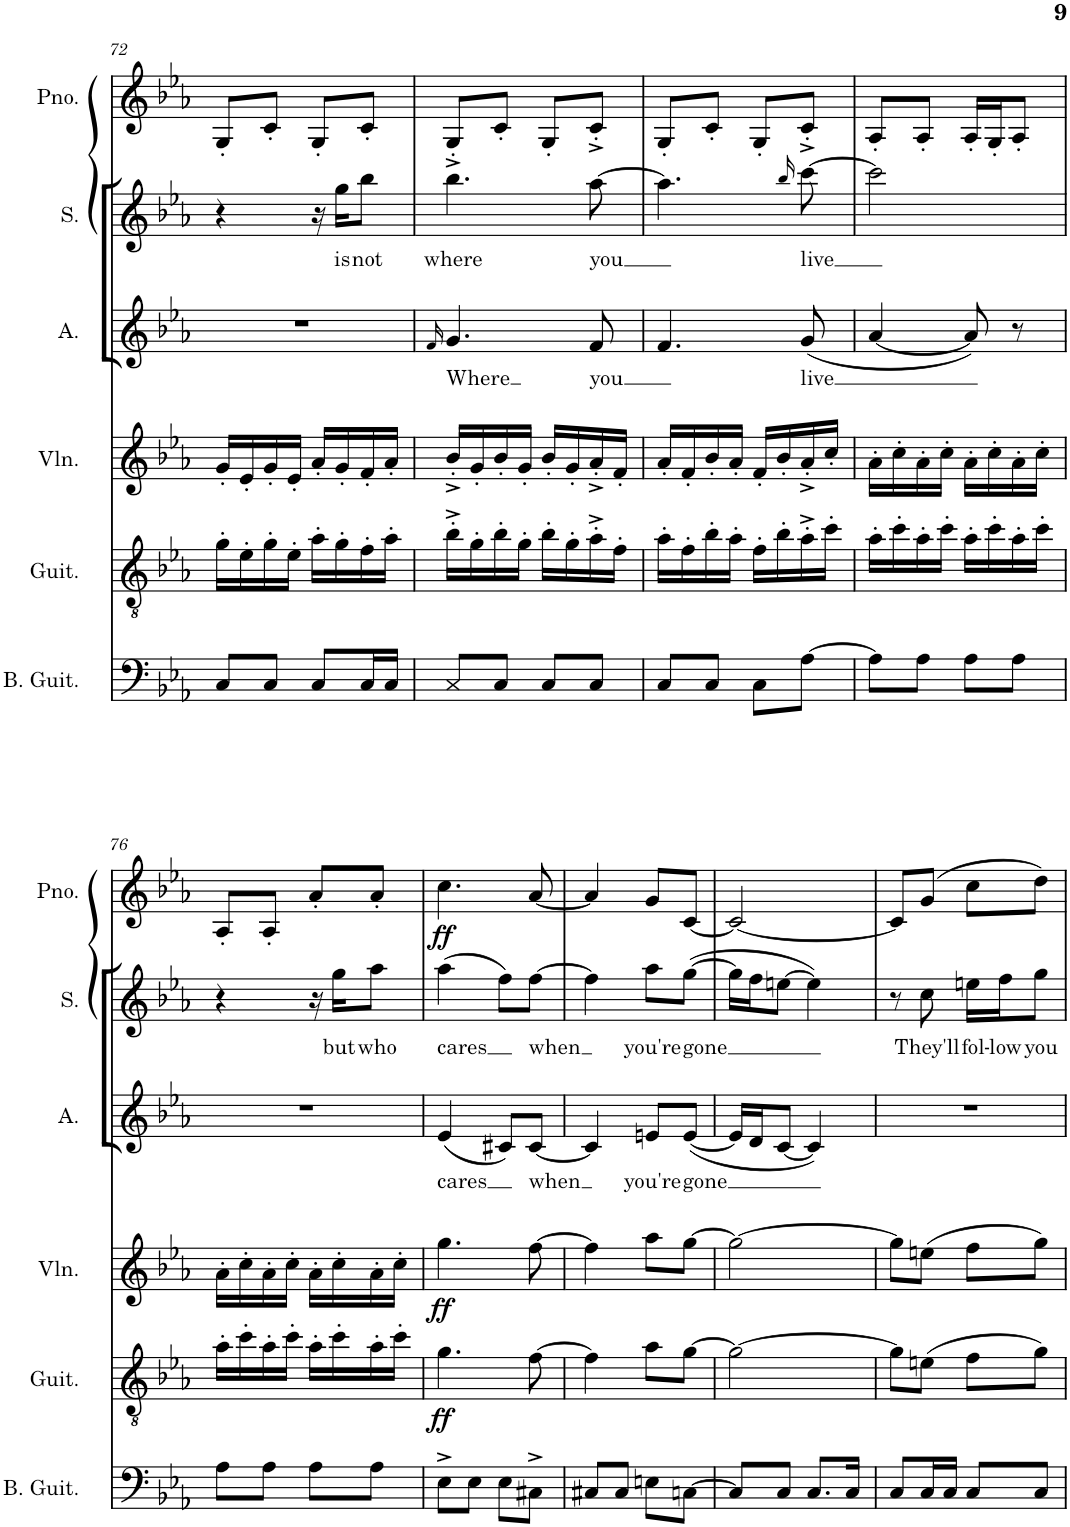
**kern	**kern	**dynam	**kern	**dynam	**kern	**text	**kern	**text	**kern	**dynam
*part6	*part5	*part5	*part4	*part4	*part3	*part3	*part2	*part2	*part1	*part1
*staff6	*staff5	*staff5	*staff4	*staff4	*staff3	*staff3	*staff2	*staff2	*staff1	*staff1
*I"Bass Guitar	*I"Classical Guitar	*	*I"Violin	*	*I"Alto	*	*I"Soprano	*	*I"Piano	*
*I'B. Guit.	*I'Guit.	*	*I'Vln.	*	*I'A.	*	*I'S.	*	*I'Pno.	*
!!LO:PB:g=z
*clefF4	*clefGv2	*	*clefG2	*	*clefG2	*	*clefG2	*	*clefG2	*
*Trd7c12	*	*	*	*	*	*	*	*	*	*
*k[b-e-a-]	*k[b-e-a-]	*	*k[b-e-a-]	*	*k[b-e-a-]	*	*k[b-e-a-]	*	*k[b-e-a-]	*
*M2/4	*M2/4	*	*M2/4	*	*M2/4	*	*M2/4	*	*M2/4	*
=72	=72	=72	=72	=72	=72	=72	=72	=72	=72	=72
8C/L	16g'\LL	.	16g'/LL	.	2r	.	4r	.	8G'/L	.
.	16e-'\	.	16e-'/	.	.	.	.	.	.	.
8C/J	16g'\	.	16g'/	.	.	.	.	.	8c'/J	.
.	16e-'\JJ	.	16e-'/JJ	.	.	.	.	.	.	.
8C/L	16a-'\LL	.	16a-'/LL	.	.	.	16r	.	8G'/L	.
!	!	!	!	!	!	!	!	!LO:LY:b	!	!
.	16g'\	.	16g'/	.	.	.	16gg\KL	is	.	.
!	!	!	!	!	!	!	!	!LO:LY:b	!	!
16C/L	16f'\	.	16f'/	.	.	.	8bb-\J	not	8c'/J	.
16C/JJ	16a-'\JJ	.	16a-'/JJ	.	.	.	.	.	.	.
=73	=73	=73	=73	=73	=73	=73	=73	=73	=73	=73
.	.	.	.	.	16qf/	.	.	.	.	.
!	!	!	!	!	!	!LO:LY:b	!	!LO:LY:b	!	!
8C/L	16b-'^\LL	.	16b-'^/LL	.	4.g/	Where	4.bb-\	where	8G'^/L	.
.	16g'\	.	16g'/	.	.	.	.	.	.	.
8C/J	16b-'\	.	16b-'/	.	.	.	.	.	8c'/J	.
.	16g'\JJ	.	16g'/JJ	.	.	.	.	.	.	.
8C/L	16b-'\LL	.	16b-'/LL	.	.	.	.	.	8G'/L	.
.	16g'\	.	16g'/	.	.	.	.	.	.	.
!	!	!	!	!	!	!LO:LY:b	!	!LO:LY:b	!	!
8C/J	16a-'^\	.	16a-'^/	.	8f/	you	[8aa-\	you	8c'^/J	.
.	16f'\JJ	.	16f'/JJ	.	.	.	.	.	.	.
=74	=74	=74	=74	=74	=74	=74	=74	=74	=74	=74
8C/L	16a-'\LL	.	16a-'/LL	.	4.f/	.	4.aa-\]	.	8G'/L	.
.	16f'\	.	16f'/	.	.	.	.	.	.	.
8C/J	16b-'\	.	16b-'/	.	.	.	.	.	8c'/J	.
.	16a-'\JJ	.	16a-'/JJ	.	.	.	.	.	.	.
8C\L	16f'\LL	.	16f'/LL	.	.	.	.	.	8G'/L	.
.	16b-'\	.	16b-'/	.	.	.	.	.	.	.
.	.	.	.	.	.	.	16qbb-/	.	.	.
!	!	!	!	!	!	!LO:LY:b	!	!LO:LY:b	!	!
[8A-\J	16a-'^\	.	16a-'^/	.	(8g/	live	[8ccc\	live	8c'^/J	.
.	16cc'\JJ	.	16cc'/JJ	.	.	.	.	.	.	.
=75	=75	=75	=75	=75	=75	=75	=75	=75	=75	=75
8A-\L]	16a-'\LL	.	16a-'\LL	.	[4a-/	.	2ccc\]	.	8A-'/L	.
.	16cc'\	.	16cc'\	.	.	.	.	.	.	.
8A-\J	16a-'\	.	16a-'\	.	.	.	.	.	8A-'/J	.
.	16cc'\JJ	.	16cc'\JJ	.	.	.	.	.	.	.
8A-\L	16a-'\LL	.	16a-'\LL	.	8a-/])	.	.	.	16A-'/LL	.
.	16cc'\	.	16cc'\	.	.	.	.	.	16G'/J	.
8A-\J	16a-'\	.	16a-'\	.	8r	.	.	.	8A-'/J	.
.	16cc'\JJ	.	16cc'\JJ	.	.	.	.	.	.	.
!!LO:LB:g=z
=76	=76	=76	=76	=76	=76	=76	=76	=76	=76	=76
8A-\L	16a-'\LL	.	16a-'\LL	.	2r	.	4r	.	8A-'/L	.
.	16cc'\	.	16cc'\	.	.	.	.	.	.	.
8A-\J	16a-'\	.	16a-'\	.	.	.	.	.	8A-'/J	.
.	16cc'\JJ	.	16cc'\JJ	.	.	.	.	.	.	.
8A-\L	16a-'\LL	.	16a-'\LL	.	.	.	16r	.	8a-'/L	.
!	!	!	!	!	!	!	!	!LO:LY:b	!	!
.	16cc'\	.	16cc'\	.	.	.	16gg\KL	but	.	.
!	!	!	!	!	!	!	!	!LO:LY:b	!	!
8A-\J	16a-'\	.	16a-'\	.	.	.	8aa-\J	who	8a-'/J	.
.	16cc'\JJ	.	16cc'\JJ	.	.	.	.	.	.	.
=77	=77	=77	=77	=77	=77	=77	=77	=77	=77	=77
!	!	!LO:DY:b	!	!LO:DY:b	!	!LO:LY:b	!	!LO:LY:b	!	!LO:DY:b
8E-^\L	4.g\	ff	4.gg\	ff	(4e-/	cares	(4aa-\	cares	4.cc\	ff
8E-\J	.	.	.	.	.	.	.	.	.	.
8E-\L	.	.	.	.	8c#X/L)	.	8ff\L)	.	.	.
!	!	!	!	!	!	!LO:LY:b	!	!LO:LY:b	!	!
8C#X^\J	[8f\	.	[8ff\	.	[8c#/J	when	[8ff\J	when	[8a-/	.
=78	=78	=78	=78	=78	=78	=78	=78	=78	=78	=78
8C#X/L	4f\]	.	4ff\]	.	4c#/]	.	4ff\]	.	4a-/]	.
8C#/J	.	.	.	.	.	.	.	.	.	.
!	!	!	!	!	!	!LO:LY:b	!	!LO:LY:b	!	!
8En\L	8a-\L	.	8aa-\L	.	8en/L	you're	8aa-\L	you're	8g/L	.
!	!	!	!	!	!	!LO:LY:b	!	!LO:LY:b	!	!
[8Cn\J	[8g\J	.	[8gg\J	.	([8e/J	gone	([8gg\J	gone	[8c/J	.
=79	=79	=79	=79	=79	=79	=79	=79	=79	=79	=79
8C/L]	2g\_	.	2gg\_	.	16e/LL]	.	16gg\LL]	.	2c/_	.
.	.	.	.	.	16d/J	.	16ff\J	.	.	.
8C/J	.	.	.	.	[8c/J	.	[8een\J	.	.	.
8.C/L	.	.	.	.	4c/])	.	4ee\])	.	.	.
16C/Jk	.	.	.	.	.	.	.	.	.	.
=80	=80	=80	=80	=80	=80	=80	=80	=80	=80	=80
8C/L	8g\L]	.	8gg\L]	.	2r	.	8r	.	8c/L]	.
!	!	!	!	!	!	!	!	!LO:LY:b	!	!
16C/L	(8en\J	.	(8een\J	.	.	.	8cc\	They'll	(8g/J	.
16C/JJ	.	.	.	.	.	.	.	.	.	.
!	!	!	!	!	!	!	!	!LO:LY:b	!	!
8C/L	8f\L	.	8ff\L	.	.	.	16een\LL	fol-	8cc\L	.
!	!	!	!	!	!	!	!	!LO:LY:b	!	!
.	.	.	.	.	.	.	16ff\J	-low	.	.
!	!	!	!	!	!	!	!	!LO:LY:b	!	!
8C/J	8g\J)	.	8gg\J)	.	.	.	8gg\J	you	8dd\J)	.
=	=	=	=	=	=	=	=	=	=	=
*-	*-	*-	*-	*-	*-	*-	*-	*-	*-	*-
